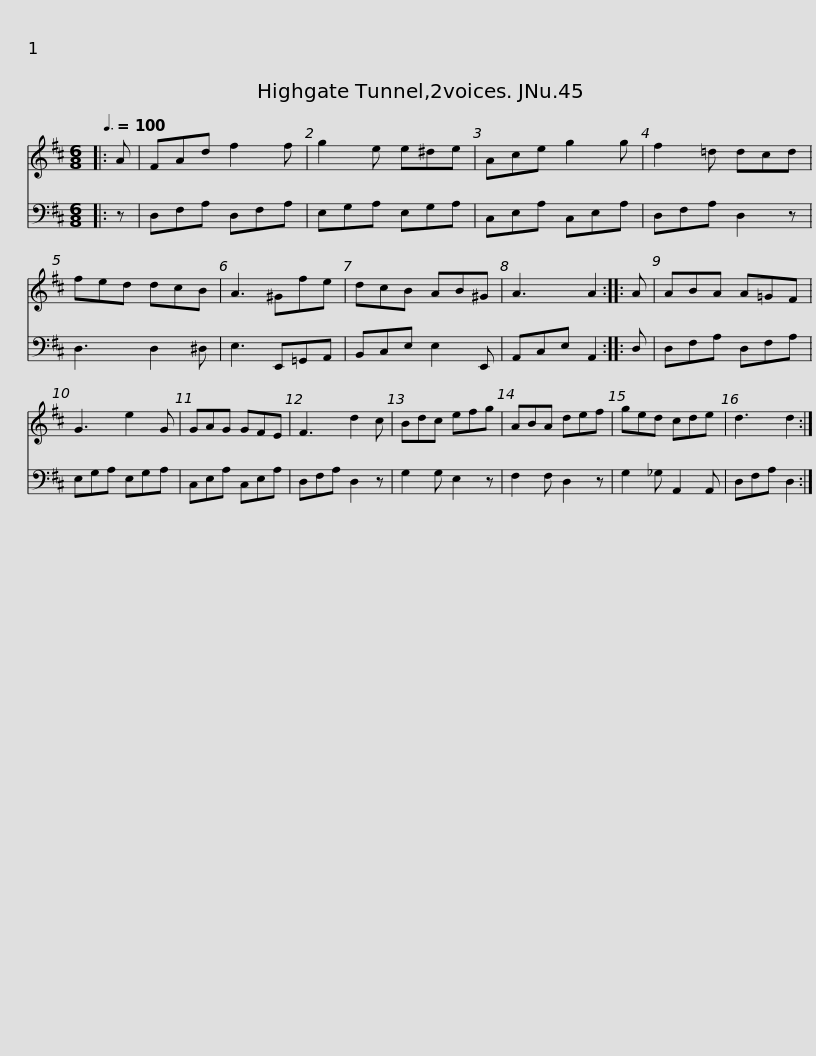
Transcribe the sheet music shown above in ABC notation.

X:1
%%score 1 2
L:1/8
Q:3/8=100
M:6/8
I:linebreak $
K:D
V:1 treble
V:2 bass
V:1
|: A | FAd f2 f | g2 e e^de | Ace g2 g | f2 =d dcd | %5
 fed dcB | A3 ^Gfe |$ dcB AB^G | A3 A2 :: A | %10
 ABA A=GF | G3 e2 G | GAG GFE | F3 d2 c | Bdc efg |$ %15
 ABA def | ged cde | d3 d2 :| %18
V:2
|: z | D,F,A, D,F,A, | E,G,A, E,G,A, | C,E,A, C,E,A, | D,F,A, D,2 z | %5
 D,3 D,2 ^D, | E,3 E,,=G,,A,, |$ B,,C,E, E,2 E,, | A,,C,E, A,,2 :: D, | %10
 D,F,A, D,F,A, | E,G,A, E,G,A, | C,E,A, C,E,A, | D,F,A, D,2 z | G,2 G, E,2 z |$ %15
 F,2 F, D,2 z | G,2 _G, A,,2 A,, | D,F,A, D,2 :| %18
